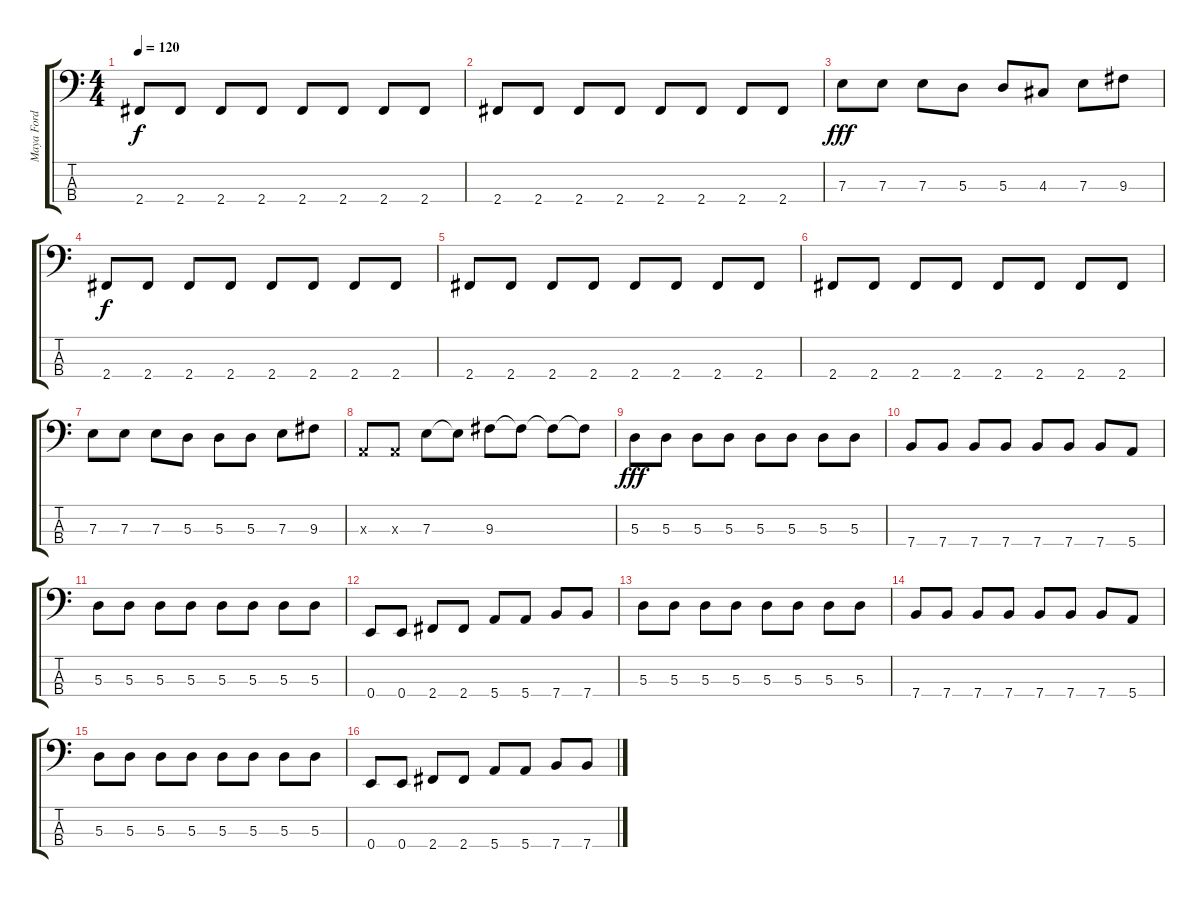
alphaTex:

\track ("Maya Ford" "Maya Ford") {instrument electricbassfinger}
\staff {score tabs}
\tuning (G2 D2 A1 E1) {hide}
\ts (4 4)
\tempo 120
\clef f4
\ks c
2.4.8{dy f} 2.4.8 2.4.8 2.4.8 2.4.8 2.4.8 2.4.8 2.4.8 |
2.4.8 2.4.8 2.4.8 2.4.8 2.4.8 2.4.8 2.4.8 2.4.8 |
7.3.8{dy fff} 7.3.8 7.3.8 5.3.8 5.3.8 4.3.8 7.3.8 9.3.8 |
2.4.8{dy f} 2.4.8 2.4.8 2.4.8 2.4.8 2.4.8 2.4.8 2.4.8 |
2.4.8 2.4.8 2.4.8 2.4.8 2.4.8 2.4.8 2.4.8 2.4.8 |
2.4.8 2.4.8 2.4.8 2.4.8 2.4.8 2.4.8 2.4.8 2.4.8 |
7.3.8 7.3.8 7.3.8 5.3.8 5.3.8 5.3.8 7.3.8 9.3.8 |
0.3{x}.8 0.3{x}.8 7.3.8 7.3{t}.8 9.3.8 9.3{t}.8 9.3{t}.8 9.3{t}.8 |
5.3.8{dy fff} 5.3.8 5.3.8 5.3.8 5.3.8 5.3.8 5.3.8 5.3.8 |
7.4.8 7.4.8 7.4.8 7.4.8 7.4.8 7.4.8 7.4.8 5.4.8 |
5.3.8 5.3.8 5.3.8 5.3.8 5.3.8 5.3.8 5.3.8 5.3.8 |
0.4.8 0.4.8 2.4.8 2.4.8 5.4.8 5.4.8 7.4.8 7.4.8 |
5.3.8 5.3.8 5.3.8 5.3.8 5.3.8 5.3.8 5.3.8 5.3.8 |
7.4.8 7.4.8 7.4.8 7.4.8 7.4.8 7.4.8 7.4.8 5.4.8 |
5.3.8 5.3.8 5.3.8 5.3.8 5.3.8 5.3.8 5.3.8 5.3.8 |
0.4.8 0.4.8 2.4.8 2.4.8 5.4.8 5.4.8 7.4.8 7.4.8
